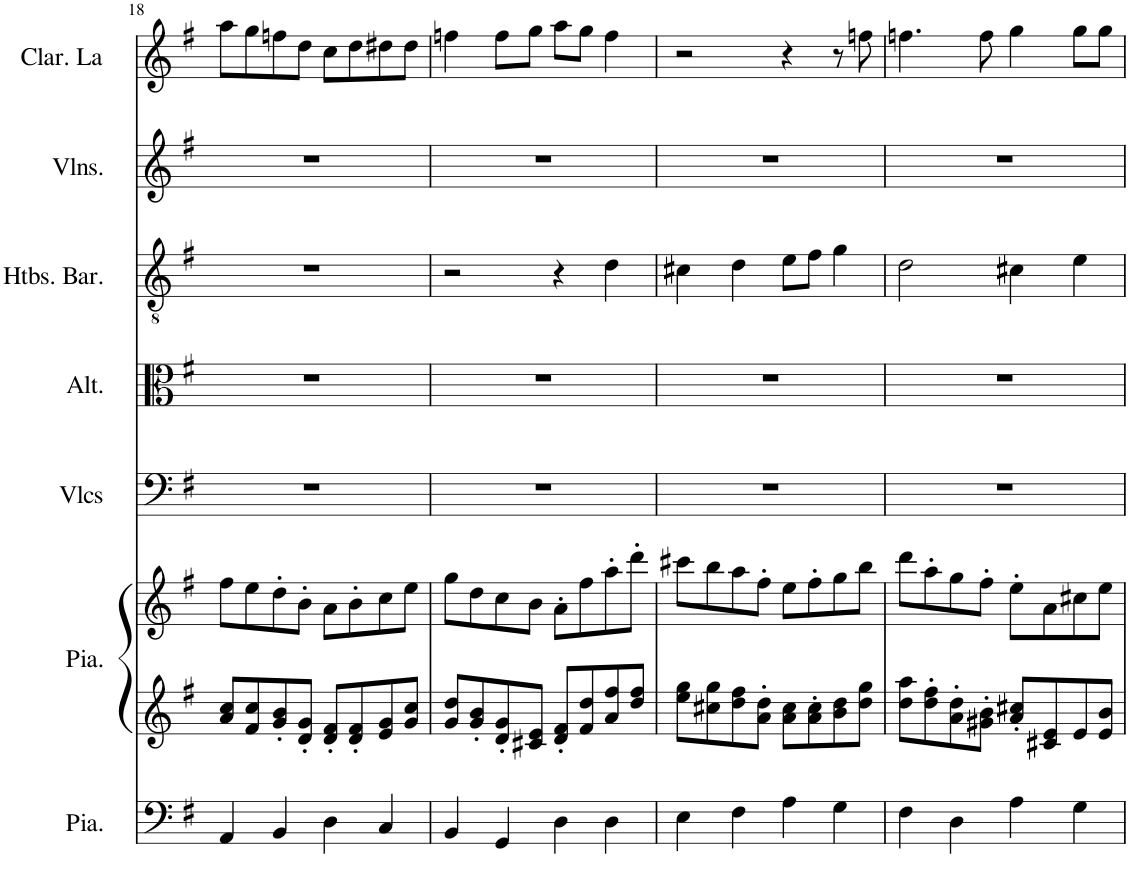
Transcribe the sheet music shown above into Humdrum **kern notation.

**kern	**kern	**kern	**kern	**kern	**kern	**kern	**kern
*part7	*part6	*part6	*part5	*part4	*part3	*part2	*part1
*staff8	*staff7	*staff6	*staff5	*staff4	*staff3	*staff2	*staff1
*I"Piano, Pedals	*I"Piano, Organ	*	*I"Violoncelles, Bass	*I"Altos, Tenor	*I"Hautbois Baryton, Alto	*I"Violons, Soprano	*I"Clarinette en La, Soprano solo
*I'Pia.	*I'Pia.	*	*I'Vlcs	*I'Alt.	*I'Htbs. Bar.	*I'Vlns.	*I'Clar. La
!!LO:PB:g=z
*clefF4	*clefG2	*clefG2	*clefF4	*clefC3	*clefGv2	*clefG2	*clefG2
*	*	*	*	*	*	*	*Trd2c3
*k[f#]	*k[f#]	*k[f#]	*k[f#]	*k[f#]	*k[f#]	*k[f#]	*k[f#]
*M4/4	*M4/4	*M4/4	*M4/4	*M4/4	*M4/4	*M4/4	*M4/4
=18	=18	=18	=18	=18	=18	=18	=18
4AA/	8a/ 8cc/L	8ff#\L	1r	1r	1r	1r	8aa\L
.	8f#/ 8cc/	8ee\	.	.	.	.	8gg\
4BB/	8g/' 8b/'	8dd'\	.	.	.	.	8ffn\
.	8d/' 8g/'J	8b'\J	.	.	.	.	8dd\J
4D\	8d/' 8f#/'L	8a\L	.	.	.	.	8cc\L
.	8d/' 8f#/'	8b'\	.	.	.	.	8dd\
4C/	8e/ 8g/	8cc\	.	.	.	.	8dd#X\
.	8g/ 8cc/J	8ee\J	.	.	.	.	8dd#\J
=19	=19	=19	=19	=19	=19	=19	=19
4BB/	8g/ 8dd/L	8gg\L	1r	1r	2r	1r	4ffn\
.	8g/' 8b/'	8dd\	.	.	.	.	.
4GG/	8d/' 8g/'	8cc\	.	.	.	.	8ff\L
.	8c#X/ 8e/J	8b\J	.	.	.	.	8gg\J
4D\	8d/' 8f#/'L	8a'\L	.	.	4r	.	8aa\L
.	8f#/ 8dd/	8ff#\	.	.	.	.	8gg\J
4D\	8a/ 8ff#/	8aa'\	.	.	4d\	.	4ff\
.	8dd/ 8ff#/J	8ddd'\J	.	.	.	.	.
=20	=20	=20	=20	=20	=20	=20	=20
4E\	8ee\ 8gg\L	8ccc#X\L	1r	1r	4c#X\	1r	2r
.	8cc#X\ 8gg\	8bb\	.	.	.	.	.
4F#\	8dd\ 8ff#\	8aa\	.	.	4d\	.	.
.	8a\' 8dd\'J	8ff#'\J	.	.	.	.	.
4A\	8a\ 8cc#\L	8ee\L	.	.	8e\L	.	4r
.	8a\' 8cc#\'	8ff#'\	.	.	8f#\J	.	.
4G\	8b\ 8dd\	8gg\	.	.	4g\	.	8r
.	8dd\ 8gg\J	8bb\J	.	.	.	.	8ffn\
=21	=21	=21	=21	=21	=21	=21	=21
4F#\	8dd\ 8aa\L	8ddd\L	1r	1r	2d\	1r	4.ffn\
.	8dd\' 8ff#\'	8aa'\	.	.	.	.	.
4D\	8a\' 8dd\'	8gg\	.	.	.	.	.
.	8g#X\' 8b\'J	8ff#'\J	.	.	.	.	8ff\
4A\	8a/' 8cc#X/'L	8ee'\L	.	.	4c#X\	.	4gg\
.	8c#X/ 8e/	8a\	.	.	.	.	.
4G\	8e/	8cc#X\	.	.	4e\	.	8gg\L
.	8e/ 8b/J	8ee\J	.	.	.	.	8gg\J
=	=	=	=	=	=	=	=
*-	*-	*-	*-	*-	*-	*-	*-
